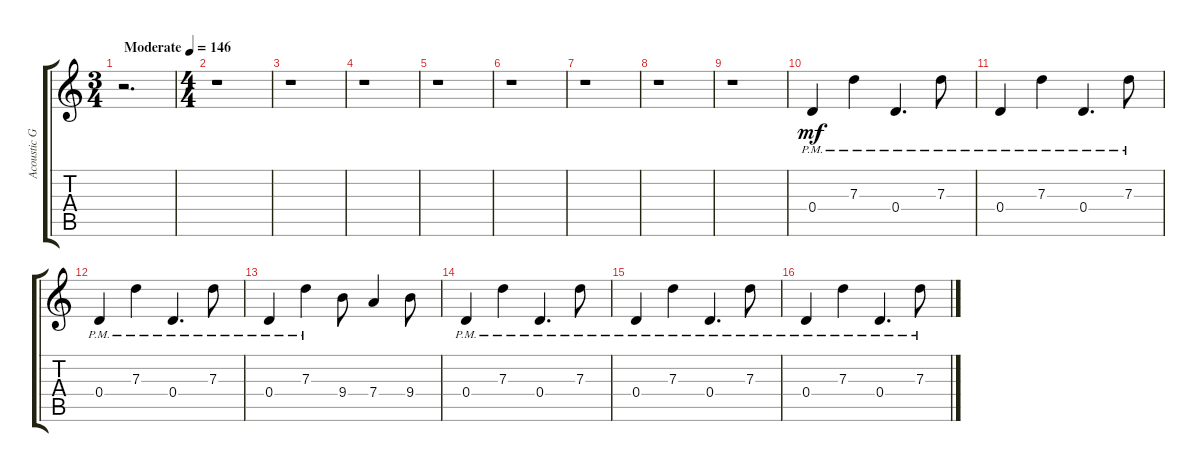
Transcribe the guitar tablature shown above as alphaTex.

\track ("Acoustic Guitar" "Acoustic G") {instrument acousticguitarnylon}
\staff {score tabs}
\tuning (D4 A3 G3 D3 A2 D2) {hide}
\ts (3 4)
\tempo (146 "Moderate")
\clef g2
\ks c
r.2{d dy mf instrument acousticguitarnylon} |
\ts (4 4)
r.1 |
r.1 |
r.1 |
r.1 |
r.1 |
r.1 |
r.1 |
r.1 |
0.4{pm}.4 7.3{pm}.4 0.4{pm}.4{d} 7.3{pm}.8 |
0.4{pm}.4 7.3{pm}.4 0.4{pm}.4{d} 7.3{pm}.8 |
0.4{pm}.4 7.3{pm}.4 0.4{pm}.4{d} 7.3{pm}.8 |
0.4{pm}.4 7.3{pm}.4 9.4.8 7.4.4 9.4.8 |
0.4{pm}.4 7.3{pm}.4 0.4{pm}.4{d} 7.3{pm}.8 |
0.4{pm}.4 7.3{pm}.4 0.4{pm}.4{d} 7.3{pm}.8 |
0.4{pm}.4 7.3{pm}.4 0.4{pm}.4{d} 7.3{pm}.8
